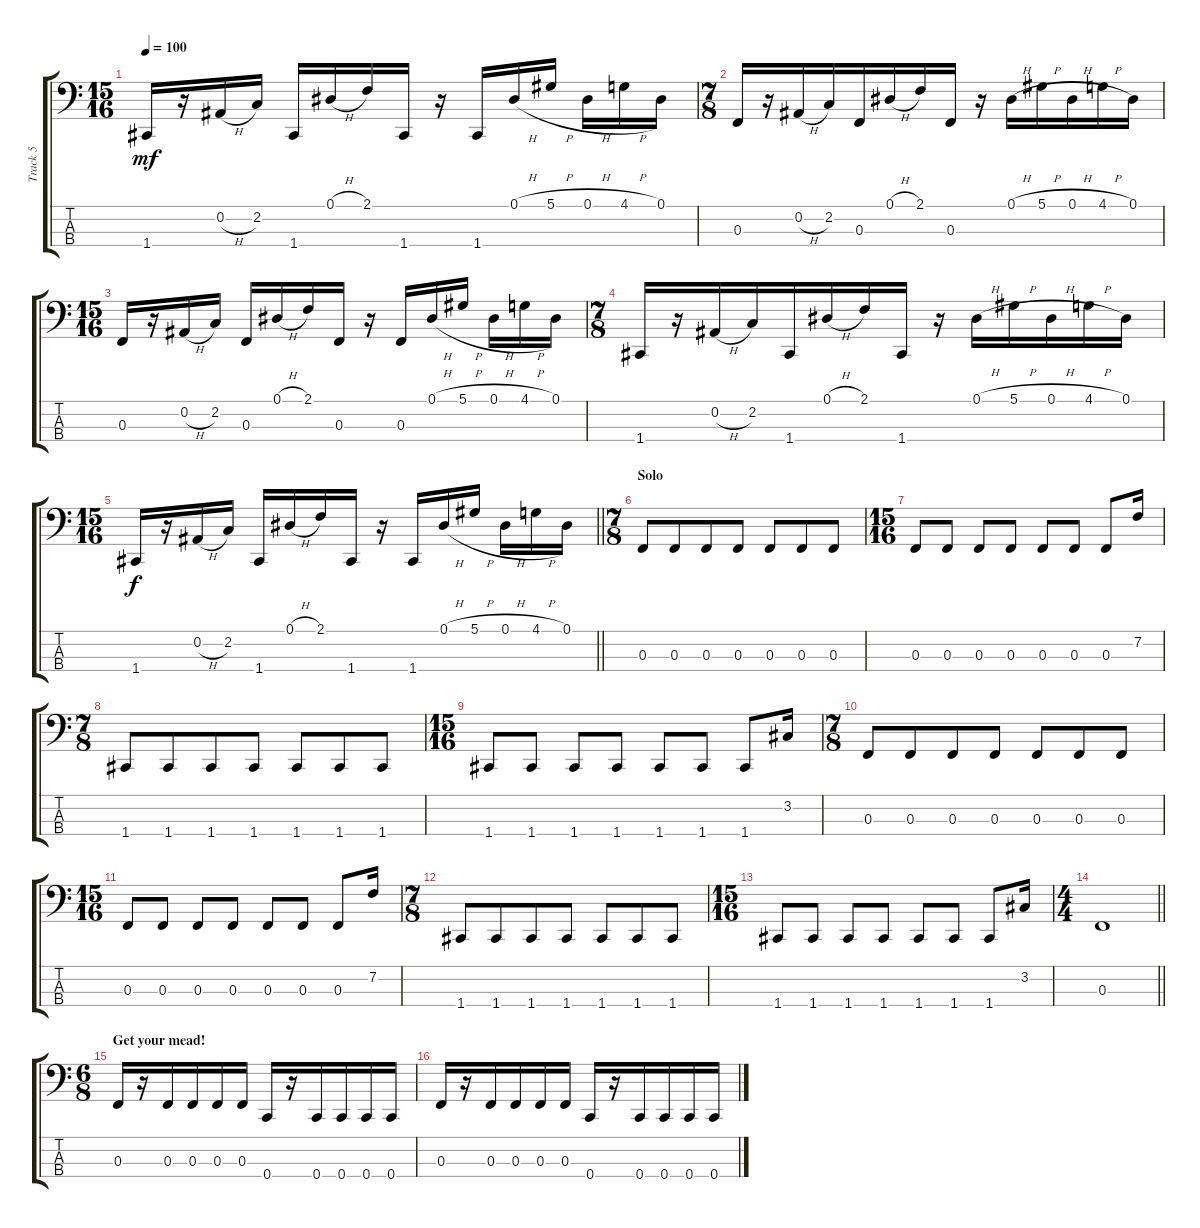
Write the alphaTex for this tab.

\track ("Track 5" "Track 5") {instrument electricbassfinger}
\staff {score tabs}
\tuning (Eb2 Bb1 F1 C1) {hide}
\ts (15 16)
\tempo 100
\clef f4
\ks c
1.4.16{dy mf} r.16 0.2{h}.16 2.2.16 1.4.16 0.1{h}.16 2.1.16 1.4.16 r.16 1.4.16 0.1{h}.16 5.1{h}.16 0.1{h}.16 4.1{h}.16 0.1.16 |
\ts (7 8)
0.3.16 r.16 0.2{h}.16 2.2.16 0.3.16 0.1{h}.16 2.1.16 0.3.16 r.16 0.1{h}.16 5.1{h}.16 0.1{h}.16 4.1{h}.16 0.1.16 |
\ts (15 16)
0.3.16 r.16 0.2{h}.16 2.2.16 0.3.16 0.1{h}.16 2.1.16 0.3.16 r.16 0.3.16 0.1{h}.16 5.1{h}.16 0.1{h}.16 4.1{h}.16 0.1.16 |
\ts (7 8)
1.4.16 r.16 0.2{h}.16 2.2.16 1.4.16 0.1{h}.16 2.1.16 1.4.16 r.16 0.1{h}.16 5.1{h}.16 0.1{h}.16 4.1{h}.16 0.1.16 |
\ts (15 16)
\barLineRight lightlight
1.4.16{dy f} r.16 0.2{h}.16 2.2.16 1.4.16 0.1{h}.16 2.1.16 1.4.16 r.16 1.4.16 0.1{h}.16 5.1{h}.16 0.1{h}.16 4.1{h}.16 0.1.16 |
\ts (7 8)
\section ("" "Solo")
0.3.8 0.3.8 0.3.8 0.3.8 0.3.8 0.3.8 0.3.8 |
\ts (15 16)
0.3.8 0.3.8 0.3.8 0.3.8 0.3.8 0.3.8 0.3.8 7.2.16 |
\ts (7 8)
1.4.8 1.4.8 1.4.8 1.4.8 1.4.8 1.4.8 1.4.8 |
\ts (15 16)
1.4.8 1.4.8 1.4.8 1.4.8 1.4.8 1.4.8 1.4.8 3.2.16 |
\ts (7 8)
0.3.8 0.3.8 0.3.8 0.3.8 0.3.8 0.3.8 0.3.8 |
\ts (15 16)
0.3.8 0.3.8 0.3.8 0.3.8 0.3.8 0.3.8 0.3.8 7.2.16 |
\ts (7 8)
1.4.8 1.4.8 1.4.8 1.4.8 1.4.8 1.4.8 1.4.8 |
\ts (15 16)
1.4.8 1.4.8 1.4.8 1.4.8 1.4.8 1.4.8 1.4.8 3.2.16 |
\ts (4 4)
\barLineRight lightlight
0.3.1 |
\ts (6 8)
\section ("" "Get your mead!")
0.3.16 r.16 0.3.16 0.3.16 0.3.16 0.3.16 0.4.16 r.16 0.4.16 0.4.16 0.4.16 0.4.16 |
0.3.16 r.16 0.3.16 0.3.16 0.3.16 0.3.16 0.4.16 r.16 0.4.16 0.4.16 0.4.16 0.4.16
